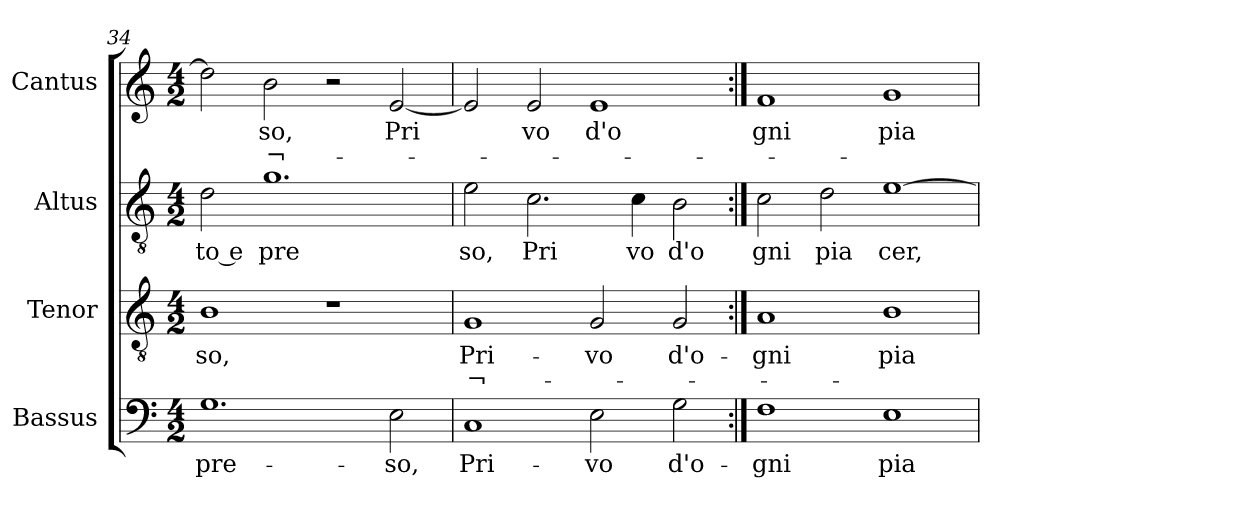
**kern	**text	**kern	**text	**text	**kern	**text	**kern	**text	**text
*part4	*part4	*part3	*part3	*part3	*part2	*part2	*part1	*part1	*part1
*staff4	*staff4	*staff3	*staff3	*staff3	*staff2	*staff2	*staff1	*staff1	*staff1
*I"Bassus	*	*I"Tenor	*	*	*I"Altus	*	*I"Cantus	*	*
*clefF4	*	*clefGv2	*	*	*clefGv2	*	*clefG2	*	*
*M4/2	*	*M4/2	*	*	*M4/2	*	*M4/2	*	*
=34	=34	=34	=34	=34	=34	=34	=34	=34	=34
!	!LO:LY:b:cj	!	!LO:LY:b:cj	!	!	!LO:LY:b:rj	!	!	!
1.G	pre-	1B	-so,	.	2d\	-to e	2dd\]	.	.
!	!	!	!	!	!	!LO:LY:b:cj	!	!LO:LY:b:cj	!LO:LY:b
.	.	.	.	.	1.g	pre	2b\	so,	¬-
.	.	1r	.	.	.	.	2r	.	.
!	!LO:LY:b:cj	!	!	!	!	!	!	!LO:LY:b	!
2E\	-so,	.	.	.	.	.	[<2e/	-Pri	.
=35	=35	=35	=35	=35	=35	=35	=35	=35	=35
!	!LO:LY:b:cj	!	!LO:LY:b:cj	!LO:LY:b:rj	!	!LO:LY:b:cj	!	!	!
1C	Pri-	1G	Pri-	-¬-	2e\	so,	2e/]	.	.
!	!	!	!	!	!	!LO:LY:b:cj	!	!LO:LY:b:cj	!
.	.	.	.	.	2.c\	Pri	2e/	vo	.
!	!LO:LY:b:cj	!	!LO:LY:b:cj	!	!	!	!	!LO:LY:b:cj	!
2E\	-vo	2G/	-vo	.	.	.	1e	d'o	.
!	!	!	!	!	!	!LO:LY:b:cj	!	!	!
.	.	.	.	.	4c\	vo	.	.	.
!	!LO:LY:b:cj	!	!LO:LY:b:cj	!	!	!LO:LY:b:cj	!	!	!
2G\	d'o-	2G/	d'o-	.	2B\	d'o	.	.	.
=36:|!	=36:|!	=36:|!	=36:|!	=36:|!	=36:|!	=36:|!	=36:|!	=36:|!	=36:|!
!	!LO:LY:b:cj	!	!LO:LY:b:cj	!	!	!LO:LY:b:cj	!	!LO:LY:b:cj	!
1F	-gni	1A	-gni	.	2c\	gni	1f	gni	.
!	!	!	!	!	!	!LO:LY:b:cj	!	!	!
.	.	.	.	.	2d\	pia	.	.	.
!	!LO:LY:b:cj	!	!LO:LY:b:cj	!	!	!LO:LY:b:cj	!	!LO:LY:b:cj	!
1E	pia-	1B	pia-	.	[>1e	cer,	1g	pia	.
=	=	=	=	=	=	=	=	=	=
*-	*-	*-	*-	*-	*-	*-	*-	*-	*-
